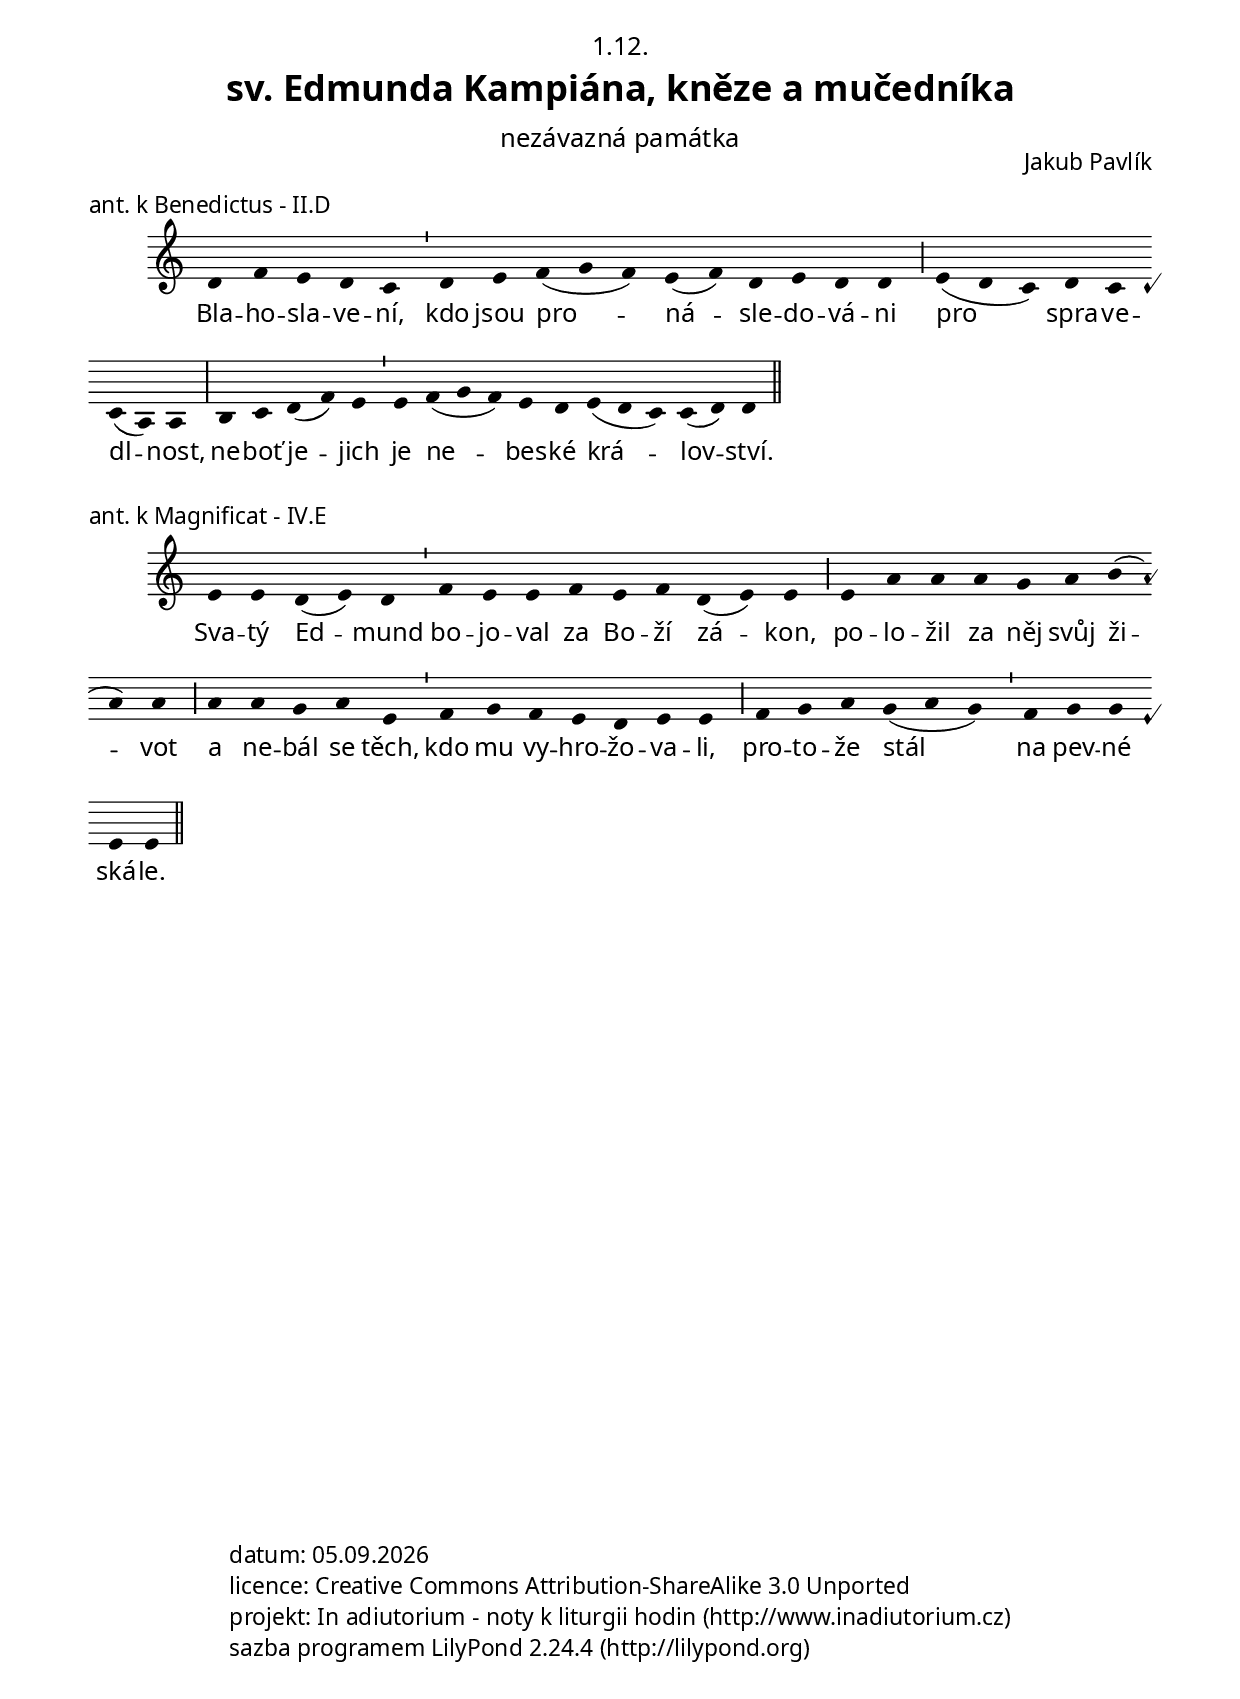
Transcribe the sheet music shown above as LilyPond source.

\version "2.17.5"

\include "../spolecne.ly"

\header {
  title = \markup\titleSvatek
            "sv. Edmunda Kampiána, kněze a mučedníka"
            "nezávazná památka"
            1.12.
  composer = "Jakub Pavlík"
}

\score {
  \relative c' {
    \choralniRezim
    d4 f e d c \barMin d e f(  g f) e( f) d e d d \barMaior
    e( d c) d c c( a) a \barMax
    b c d( f) e \barMin e f( g f) e d e( d c) c( d) d \barFinalis
  }
  \addlyrics {
    Bla -- ho -- sla -- ve -- ní,
    kdo jsou pro -- ná -- sle -- do -- vá -- ni
    pro spra -- ve -- dl -- nost,
    ne -- boť je -- jich je ne -- bes -- ké krá -- lov -- ství.
  }
  \header {
    quid = "ant. k Benedictus"
    modus = "II"
    differentia = "D"
    psalmus = ""
    fial = "commune/commune_vicemucedniku.ly#rch-aben"
    id = "aben"
    piece = \markup {\sestavTitulekBezZalmu}
  }
}

\score {
  \relative c' {
    \choralniRezim
    e4 e d( e) d \barMin f e e f e f d( e) e \barMaior
    e a a a g a b( a) a \barMaior
    a a g a e \barMin f g f e d e e \barMaior
    f g a g( a g) \barMin f g g e e \barFinalis
  }
  \addlyrics {
    Sva -- tý Ed -- mund bo -- jo -- val za Bo -- ží zá -- kon,
    po -- lo -- žil za něj svůj ži -- vot
    a ne -- bál se těch, kdo mu vy -- hro -- žo -- va -- li,
    pro -- to -- že stál na pev -- né ská -- le.
  }
  \header {
    quid = "ant. k Magnificat"
    modus = "IV"
    differentia = "E"
    psalmus = ""
    fial = "commune/commune_jedenmucednik.ly#1ne-amag1?vlozeno jmeno"
    id = "amag"
    piece = \markup {\sestavTitulekBezZalmu}
  }
}